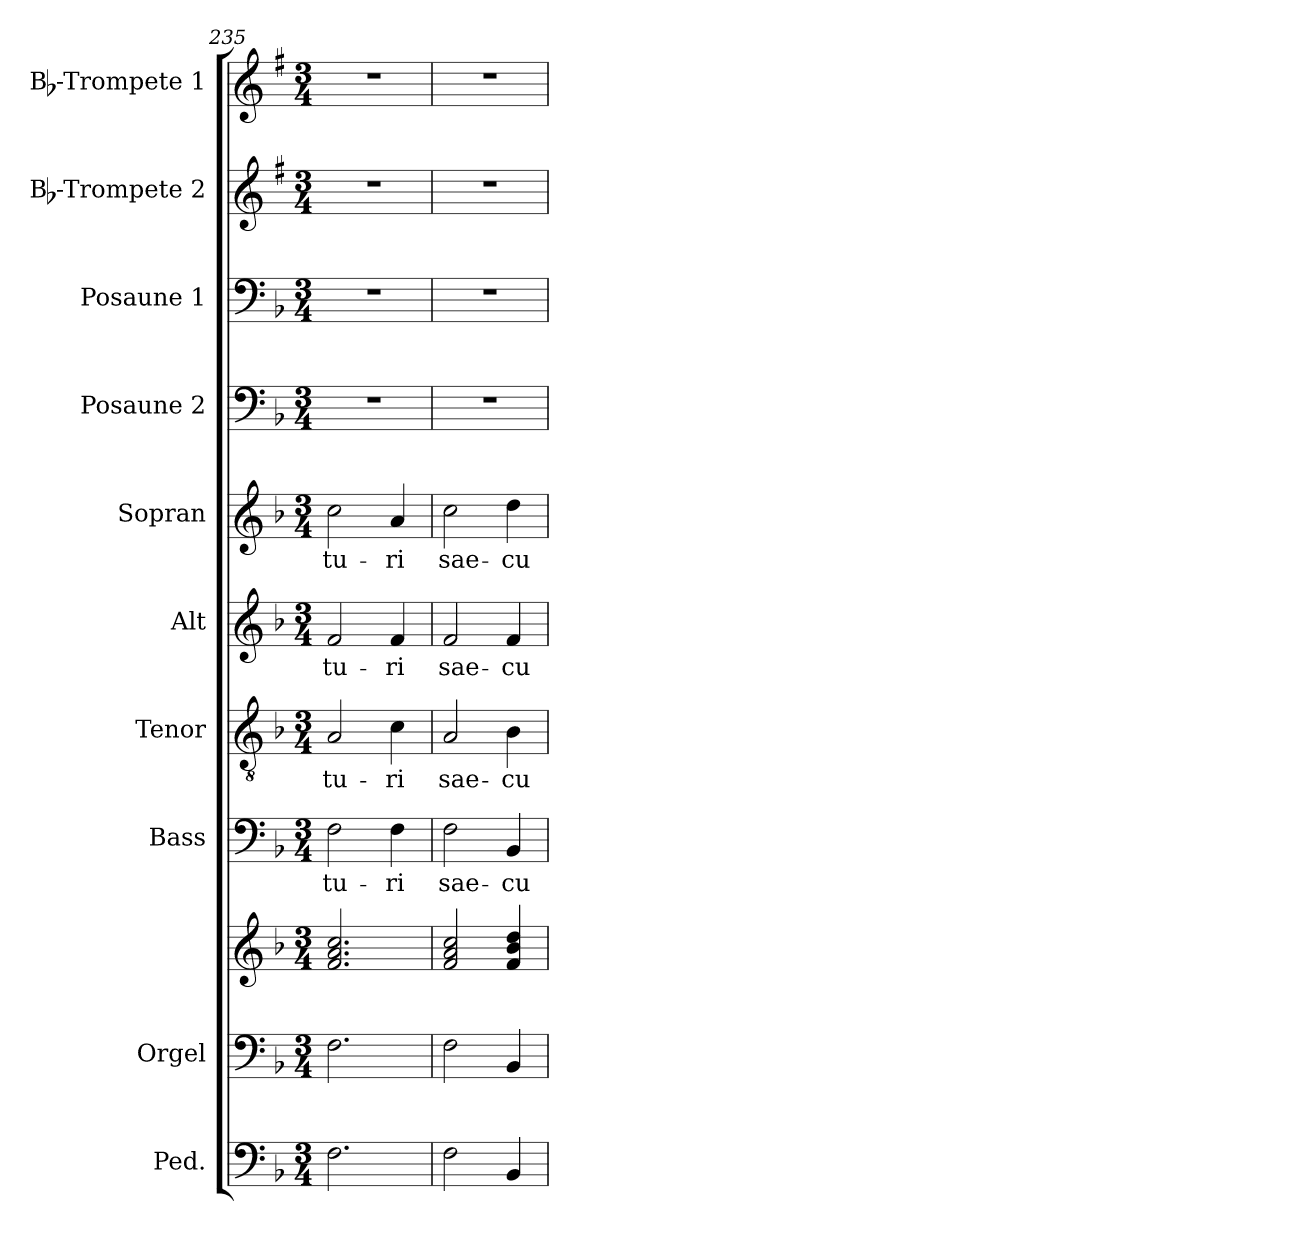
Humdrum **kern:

**kern	**kern	**kern	**kern	**text	**kern	**text	**kern	**text	**kern	**text	**kern	**kern	**kern	**kern
*part10	*part9	*part9	*part8	*part8	*part7	*part7	*part6	*part6	*part5	*part5	*part4	*part3	*part2	*part1
*staff11	*staff10	*staff9	*staff8	*staff8	*staff7	*staff7	*staff6	*staff6	*staff5	*staff5	*staff4	*staff3	*staff2	*staff1
*I"Ped.	*I"Orgel	*	*I"Bass	*	*I"Tenor	*	*I"Alt	*	*I"Sopran	*	*I"Posaune 2	*I"Posaune 1	*I"Bb-Trompete 2	*I"Bb-Trompete 1
*	*I'Org.	*	*I'B.	*	*I'T.	*	*I'A.	*	*I'S.	*	*I'Pos. 2	*I'Pos. 1	*I'Bb Trp. 2	*I'Bb Trp. 1
!!LO:PB:g=z
*clefF4	*clefF4	*clefG2	*clefF4	*	*clefGv2	*	*clefG2	*	*clefG2	*	*clefF4	*clefF4	*clefG2	*clefG2
*ITrd7c12	*	*	*	*	*	*	*	*	*	*	*	*	*ITrd1c2	*ITrd1c2
*k[b-]	*k[b-]	*k[b-]	*k[b-]	*	*k[b-]	*	*k[b-]	*	*k[b-]	*	*k[b-]	*k[b-]	*k[b-]	*k[b-]
*F:	*F:	*F:	*F:	*	*F:	*	*F:	*	*F:	*	*F:	*F:	*F:	*F:
*M3/4	*M3/4	*M3/4	*M3/4	*	*M3/4	*	*M3/4	*	*M3/4	*	*M3/4	*M3/4	*M3/4	*M3/4
=235	=235	=235	=235	=235	=235	=235	=235	=235	=235	=235	=235	=235	=235	=235
!	!	!	!	!LO:LY:b	!	!LO:LY:b	!	!LO:LY:b	!	!LO:LY:b	!	!	!	!
2.FF\	2.F\	2.f/ 2.a/ 2.cc/	2F\	-tu-	2A/	-tu-	2f/	-tu-	2cc\	-tu-	2.r	2.r	2.r	2.r
!	!	!	!	!LO:LY:b	!	!LO:LY:b	!	!LO:LY:b	!	!LO:LY:b	!	!	!	!
.	.	.	4F\	-ri	4c\	-ri	4f/	-ri	4a/	-ri	.	.	.	.
=236	=236	=236	=236	=236	=236	=236	=236	=236	=236	=236	=236	=236	=236	=236
!	!	!	!	!LO:LY:b	!	!LO:LY:b	!	!LO:LY:b	!	!LO:LY:b	!	!	!	!
2FF\	2F\	2f/ 2a/ 2cc/	2F\	sae-	2A/	sae-	2f/	sae-	2cc\	sae-	2.r	2.r	2.r	2.r
!	!	!	!	!LO:LY:b	!	!LO:LY:b	!	!LO:LY:b	!	!LO:LY:b	!	!	!	!
4BBB-/	4BB-/	4f/ 4b-/ 4dd/	4BB-/	-cu-	4B-\	-cu-	4f/	-cu-	4dd\	-cu-	.	.	.	.
=	=	=	=	=	=	=	=	=	=	=	=	=	=	=
*-	*-	*-	*-	*-	*-	*-	*-	*-	*-	*-	*-	*-	*-	*-
